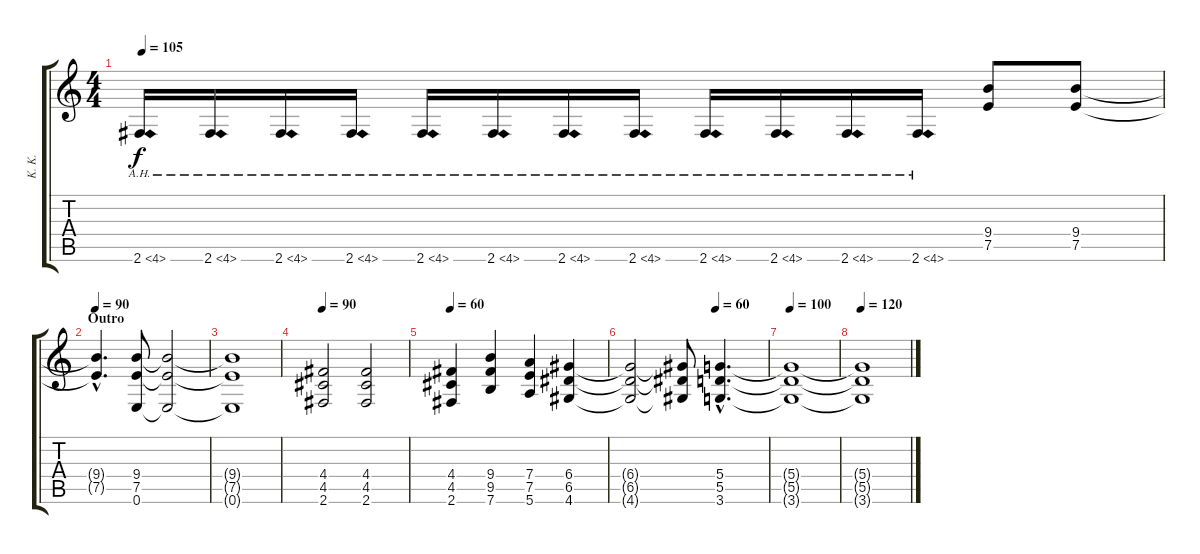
\track ("K. K." "K. K.") {instrument distortionguitar}
\staff {score tabs}
\tuning (E4 B3 G3 D3 A2 E2) {hide}
\ts (4 4)
\tempo 105
\clef g2
\ks c
2.6{ah 2}.16{dy f} 2.6{ah 2}.16 2.6{ah 2}.16 2.6{ah 2}.16 2.6{ah 2}.16 2.6{ah 2}.16 2.6{ah 2}.16 2.6{ah 2}.16 2.6{ah 2}.16 2.6{ah 2}.16 2.6{ah 2}.16 2.6{ah 2}.16 (9.4 7.5).8 (9.4 7.5).8 |
\section ("" "Outro")
\tempo 90
(9.4{hac t} 7.5{hac t}).4{d} (9.4 7.5 0.6).8 (9.4{t} 7.5{t} 0.6{t}).2 |
(9.4{t} 7.5{t} 0.6{t}).1 |
\tempo 90
(4.4 4.5 2.6).2 (4.4 4.5 2.6).2 |
\tempo 60
(4.4 4.5 2.6).4 (9.4 9.5 7.6).4 (7.4 7.5 5.6).4 (6.4 6.5 4.6).4 |
\tempo (60 0.625)
(6.4{t} 6.5{t} 4.6{t}).2 (6.4{t} 6.5{t} 4.6{t}).8 (5.4{hac} 5.5{hac} 3.6{hac}).4{d} |
\tempo 100
(5.4{t} 5.5{t} 3.6{t}).1 |
\tempo 120
(5.4{t} 5.5{t} 3.6{t}).1
